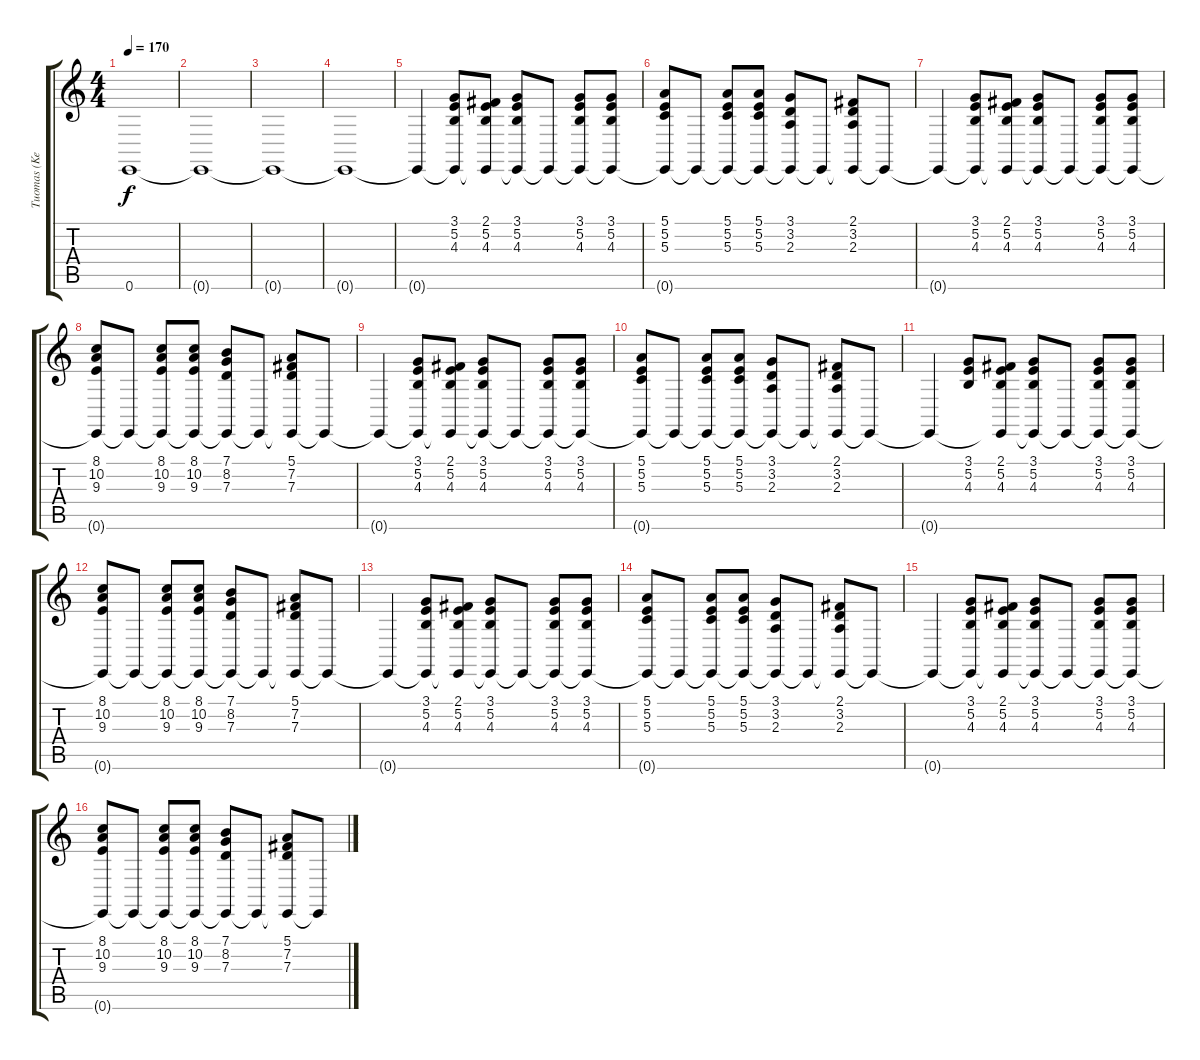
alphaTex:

\track ("Tuomas (Keyboard 1)" "Tuomas (Ke") {instrument stringensemble1}
\staff {score tabs}
\tuning (E4 B3 G3 D3 A2 E2) {hide}
\ts (4 4)
\tempo 170
\clef g2
\ks c
0.6.1{dy f instrument stringensemble1} |
0.6{t}.1 |
0.6{t}.1 |
0.6{t}.1 |
0.6{t}.4 (3.1 5.2 4.3 0.6{t}).8 (2.1 5.2 4.3 0.6{t}).8 (3.1 5.2 4.3 0.6{t}).8 0.6{t}.8 (3.1 5.2 4.3 0.6{t}).8 (3.1 5.2 4.3 0.6{t}).8 |
(5.1 5.2 5.3 0.6{t}).8 0.6{t}.8 (5.1 5.2 5.3 0.6{t}).8 (5.1 5.2 5.3 0.6{t}).8 (3.1 3.2 2.3 0.6{t}).8 0.6{t}.8 (2.1 3.2 2.3 0.6{t}).8 0.6{t}.8 |
0.6{t}.4 (3.1 5.2 4.3 0.6{t}).8 (2.1 5.2 4.3 0.6{t}).8 (3.1 5.2 4.3 0.6{t}).8 0.6{t}.8 (3.1 5.2 4.3 0.6{t}).8 (3.1 5.2 4.3 0.6{t}).8 |
(8.1 10.2 9.3 0.6{t}).8 0.6{t}.8 (8.1 10.2 9.3 0.6{t}).8 (8.1 10.2 9.3 0.6{t}).8 (7.1 8.2 7.3 0.6{t}).8 0.6{t}.8 (5.1 7.2 7.3 0.6{t}).8 0.6{t}.8 |
0.6{t}.4 (3.1 5.2 4.3 0.6{t}).8 (2.1 5.2 4.3 0.6{t}).8 (3.1 5.2 4.3 0.6{t}).8 0.6{t}.8 (3.1 5.2 4.3 0.6{t}).8 (3.1 5.2 4.3 0.6{t}).8 |
(5.1 5.2 5.3 0.6{t}).8 0.6{t}.8 (5.1 5.2 5.3 0.6{t}).8 (5.1 5.2 5.3 0.6{t}).8 (3.1 3.2 2.3 0.6{t}).8 0.6{t}.8 (2.1 3.2 2.3 0.6{t}).8 0.6{t}.8 |
0.6{t}.4 (3.1 5.2 4.3).8 (2.1 5.2 4.3 0.6{t}).8 (3.1 5.2 4.3 0.6{t}).8 0.6{t}.8 (3.1 5.2 4.3 0.6{t}).8 (3.1 5.2 4.3 0.6{t}).8 |
(8.1 10.2 9.3 0.6{t}).8 0.6{t}.8 (8.1 10.2 9.3 0.6{t}).8 (8.1 10.2 9.3 0.6{t}).8 (7.1 8.2 7.3 0.6{t}).8 0.6{t}.8 (5.1 7.2 7.3 0.6{t}).8 0.6{t}.8 |
0.6{t}.4 (3.1 5.2 4.3 0.6{t}).8 (2.1 5.2 4.3 0.6{t}).8 (3.1 5.2 4.3 0.6{t}).8 0.6{t}.8 (3.1 5.2 4.3 0.6{t}).8 (3.1 5.2 4.3 0.6{t}).8 |
(5.1 5.2 5.3 0.6{t}).8 0.6{t}.8 (5.1 5.2 5.3 0.6{t}).8 (5.1 5.2 5.3 0.6{t}).8 (3.1 3.2 2.3 0.6{t}).8 0.6{t}.8 (2.1 3.2 2.3 0.6{t}).8 0.6{t}.8 |
0.6{t}.4 (3.1 5.2 4.3 0.6{t}).8 (2.1 5.2 4.3 0.6{t}).8 (3.1 5.2 4.3 0.6{t}).8 0.6{t}.8 (3.1 5.2 4.3 0.6{t}).8 (3.1 5.2 4.3 0.6{t}).8 |
(8.1 10.2 9.3 0.6{t}).8 0.6{t}.8 (8.1 10.2 9.3 0.6{t}).8 (8.1 10.2 9.3 0.6{t}).8 (7.1 8.2 7.3 0.6{t}).8 0.6{t}.8 (5.1 7.2 7.3 0.6{t}).8 0.6{t}.8
